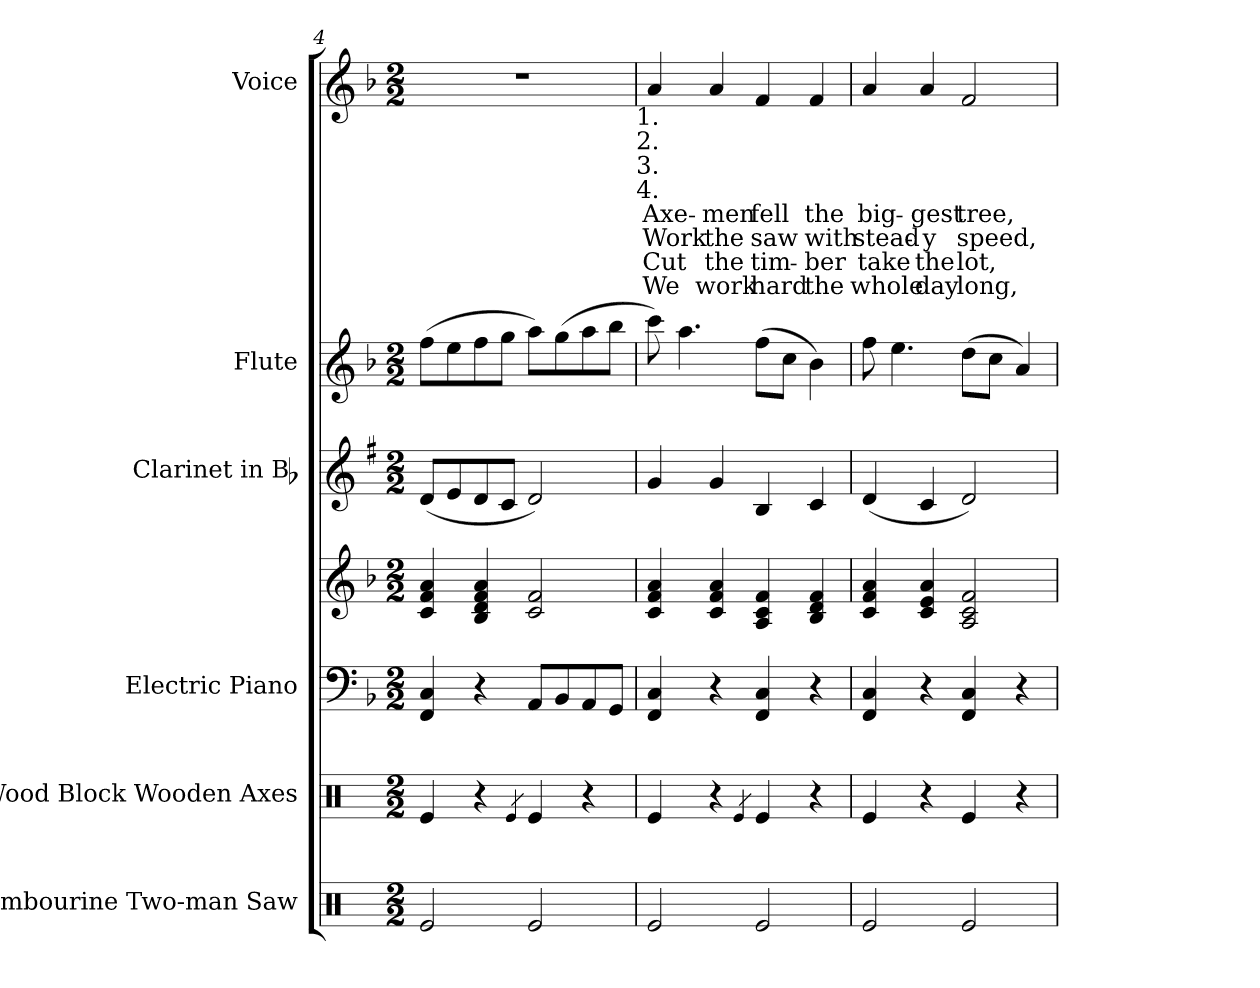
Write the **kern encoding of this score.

**kern	**kern	**kern	**kern	**kern	**kern	**kern	**text	**text	**text	**text
*part6	*part5	*part4	*part4	*part3	*part2	*part1	*part1	*part1	*part1	*part1
*staff7	*staff6	*staff5	*staff4	*staff3	*staff2	*staff1	*staff1	*staff1	*staff1	*staff1
*I"Tambourine Two-man Saw	*I"Wood Block Wooden Axes	*I"Electric Piano	*	*I"Clarinet in Bb	*I"Flute	*I"Voice	*	*	*	*
*I'Tamb.	*I'W.B.	*I'E. Piano	*	*I'Cl.	*I'Fl.	*I'Voice	*	*	*	*
*clefX	*clefX	*clefF4	*clefG2	*clefG2	*clefG2	*clefG2	*	*	*	*
*	*	*	*	*ITrd1c2	*	*	*	*	*	*
*k[]	*k[]	*k[b-]	*k[b-]	*k[b-]	*k[b-]	*k[b-]	*	*	*	*
*C:	*C:	*F:	*F:	*F:	*F:	*F:	*	*	*	*
*M2/2	*M2/2	*M2/2	*M2/2	*M2/2	*M2/2	*M2/2	*	*	*	*
=4	=4	=4	=4	=4	=4	=4	=4	=4	=4	=4
2Rei/	4Rei/	4FFi/ 4Ci	4ci/ 4fi 4ai	(8ci/L	(8ffi\L	1r	.	.	.	.
.	.	.	.	8di/	8eei\	.	.	.	.	.
.	4r	4r	4B-i/ 4di 4fi 4ai	8ci/	8ffi\	.	.	.	.	.
.	.	.	.	8B-i/J	8ggi\J	.	.	.	.	.
.	4qRei/	.	.	.	.	.	.	.	.	.
2Rei/	4Rei/	8AAi/L	2ci/ 2fi	2ci/)	8aai\L)	.	.	.	.	.
.	.	8BB-i/	.	.	(8ggi\	.	.	.	.	.
.	4r	8AAi/	.	.	8aai\	.	.	.	.	.
.	.	8GGi/J	.	.	8bb-i\J	.	.	.	.	.
=5	=5	=5	=5	=5	=5	=5	=5	=5	=5	=5
!	!	!	!	!	!	!LO:TX:b:cj:t=1.	!	!	!	!
!	!	!	!	!	!	!LO:TX:b:cj:t=2.	!	!	!	!
!	!	!	!	!	!	!LO:TX:b:cj:t=3.	!	!	!	!
!	!	!	!	!	!	!LO:TX:b:cj:t=4.	!	!	!	!
!	!	!	!	!	!	!	!LO:LY:b:color=#000000	!LO:LY:b:color=#000000	!LO:LY:b:color=#000000	!LO:LY:b:color=#000000
2Rei/	4Rei/	4FFi/ 4Ci	4ci/ 4fi 4ai	4fi/	8ccci\)	4ai/	Axe-	Work	Cut	We
.	.	.	.	.	4.aai\	.	.	.	.	.
!	!	!	!	!	!	!	!LO:LY:b:color=#000000	!LO:LY:b:color=#000000	!LO:LY:b:color=#000000	!LO:LY:b:color=#000000
.	4r	4r	4ci/ 4fi 4ai	4fi/	.	4ai/	-men	the	the	work
.	4qRei/	.	.	.	.	.	.	.	.	.
!	!	!	!	!	!	!	!LO:LY:b:color=#000000	!LO:LY:b:color=#000000	!LO:LY:b:color=#000000	!LO:LY:b:color=#000000
2Rei/	4Rei/	4FFi/ 4Ci	4Ai/ 4ci 4fi	4Ai/	(8ffi\L	4fi/	fell	saw	tim-	hard
.	.	.	.	.	8cci\J	.	.	.	.	.
!	!	!	!	!	!	!	!LO:LY:b:color=#000000	!LO:LY:b:color=#000000	!LO:LY:b:color=#000000	!LO:LY:b:color=#000000
.	4r	4r	4B-i/ 4di 4fi	4B-i/	4b-i\)	4fi/	the	with	-ber	the
!!LO:PB:g=z
=6	=6	=6	=6	=6	=6	=6	=6	=6	=6	=6
!	!	!	!	!	!	!	!LO:LY:b:color=#000000	!LO:LY:b:color=#000000	!LO:LY:b:color=#000000	!LO:LY:b:color=#000000
2Rei/	4Rei/	4FFi/ 4Ci	4ci/ 4fi 4ai	(4ci/	8ffi\	4ai/	big-	stead-	take	whole
.	.	.	.	.	4.eei\	.	.	.	.	.
!	!	!	!	!	!	!	!LO:LY:b:color=#000000	!LO:LY:b:color=#000000	!LO:LY:b:color=#000000	!LO:LY:b:color=#000000
.	4r	4r	4ci/ 4ei 4ai	4B-i/	.	4ai/	-gest	-y	the	day
!	!	!	!	!	!	!	!LO:LY:b:color=#000000	!LO:LY:b:color=#000000	!LO:LY:b:color=#000000	!LO:LY:b:color=#000000
2Rei/	4Rei/	4FFi/ 4Ci	2Ai/ 2ci 2fi	2ci/)	(8ddi\L	2fi/	tree,	speed,	lot,	long,
.	.	.	.	.	8cci\J	.	.	.	.	.
.	4r	4r	.	.	4ai/)	.	.	.	.	.
=	=	=	=	=	=	=	=	=	=	=
*-	*-	*-	*-	*-	*-	*-	*-	*-	*-	*-
